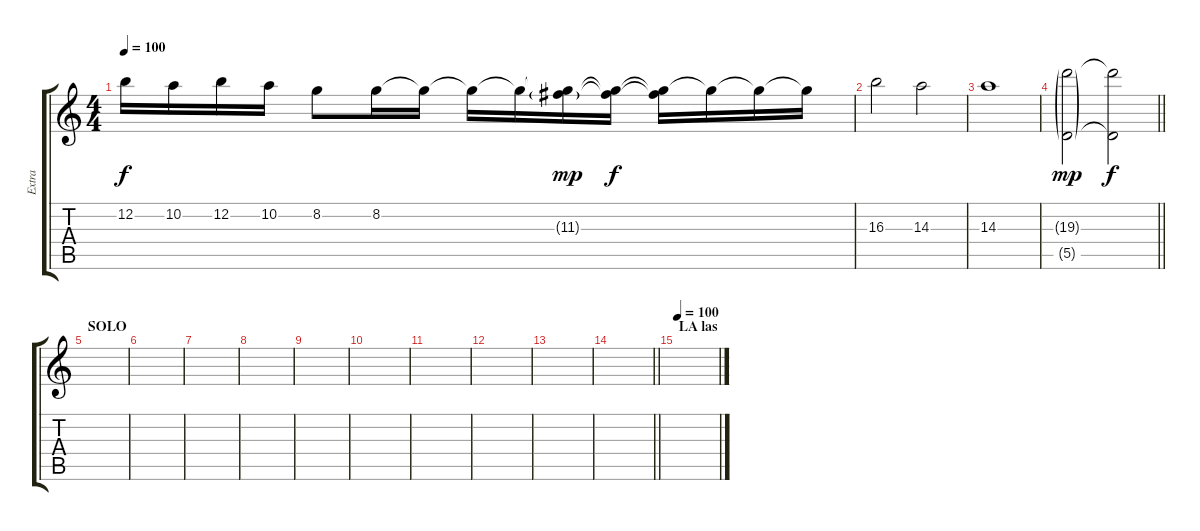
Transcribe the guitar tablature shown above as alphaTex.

\track ("Extra" "Extra") {instrument electricguitarjazz}
\staff {score tabs}
\tuning (E4 B3 G3 D3 A2 E2) {hide}
\ts (4 4)
\tempo 100
\clef g2
\ks c
12.2.16{dy f} 10.2.16 12.2.16 10.2.16 8.2.8 8.2.16 8.2{t}.16 8.2{t}.16 8.2{t}.16 (8.2{t} 11.3{g}).16{dy mp} (8.2{t} 11.3{t}).16{dy f} (8.2{t} 11.3{t}).16 8.2{t}.16 8.2{t}.16 8.2{t}.16 |
16.3.2 14.3.2 |
14.3.1 |
\barLineRight lightlight
(19.3{g} 5.5{g}).2{dy mp} (19.3{t} 5.5{t}).2{dy f} |
\section ("" "SOLO")
|
|
|
|
|
|
|
|
|
\barLineRight lightlight
|
\section ("" "LA las")
\tempo 100
